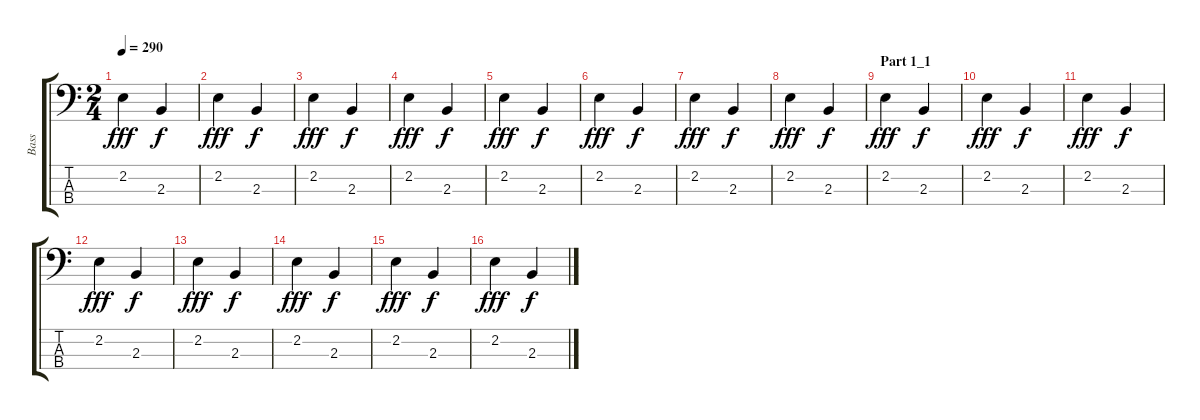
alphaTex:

\track ("Bass" "Bass") {instrument acousticbass}
\staff {score tabs}
\tuning (G2 D2 A1 E1) {hide}
\ts (2 4)
\tempo 290
\clef f4
\ks c
2.2.4{dy fff} 2.3.4{dy f} |
2.2.4{dy fff} 2.3.4{dy f} |
2.2.4{dy fff} 2.3.4{dy f} |
2.2.4{dy fff} 2.3.4{dy f} |
2.2.4{dy fff} 2.3.4{dy f} |
2.2.4{dy fff} 2.3.4{dy f} |
2.2.4{dy fff} 2.3.4{dy f} |
2.2.4{dy fff} 2.3.4{dy f} |
\section ("" "Part 1_1")
2.2.4{dy fff} 2.3.4{dy f} |
2.2.4{dy fff} 2.3.4{dy f} |
2.2.4{dy fff} 2.3.4{dy f} |
2.2.4{dy fff} 2.3.4{dy f} |
2.2.4{dy fff} 2.3.4{dy f} |
2.2.4{dy fff} 2.3.4{dy f} |
2.2.4{dy fff} 2.3.4{dy f} |
2.2.4{dy fff} 2.3.4{dy f}
